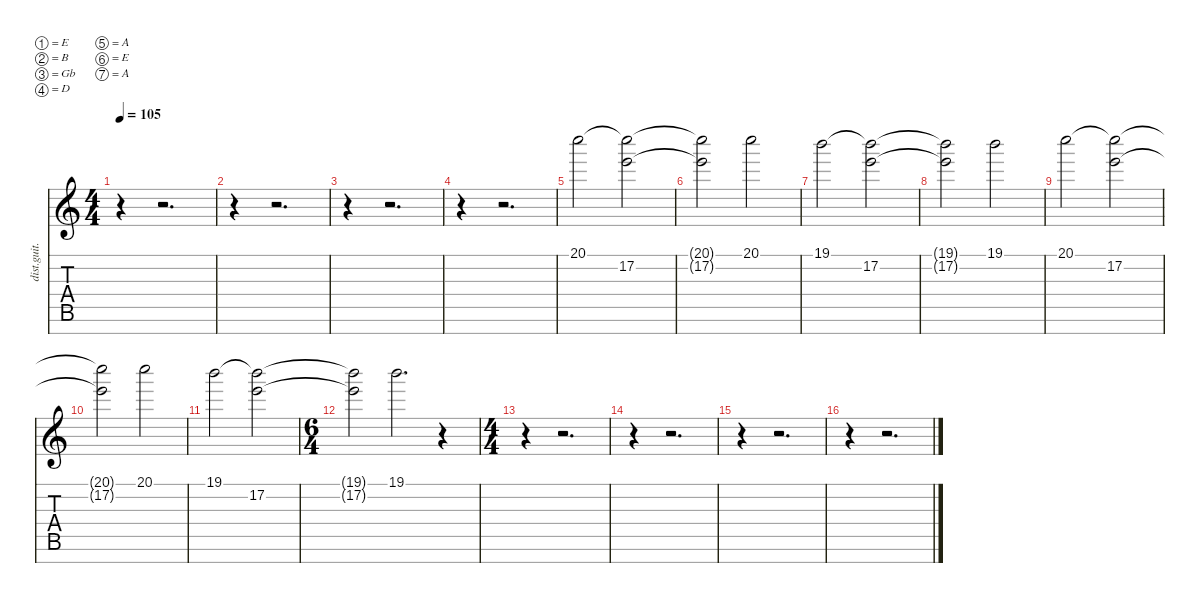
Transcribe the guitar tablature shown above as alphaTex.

\defaultSystemsLayout 4
\hideDynamics
\bracketExtendMode nobrackets
\track ("Ambience" "dist.guit.") {instrument distortionguitar}
\staff {score tabs}
\tuning (E4 B3 Gb3 D3 A2 E2 A1)
\ts (4 4)
\tempo 105
\clef g2
\ks c
r.4{dy mf} r.2{d} |
r.4 r.2{d} |
r.4 r.2{d} |
r.4 r.2{d} |
20.1.2 (20.1{t} 17.2).2 |
(20.1{t} 17.2{t}).2 20.1.2 |
19.1.2 (19.1{t} 17.2).2 |
(19.1{t} 17.2{t}).2 19.1.2 |
20.1.2 (20.1{t} 17.2).2 |
(20.1{t} 17.2{t}).2 20.1.2 |
19.1.2 (19.1{t} 17.2).2 |
\ts (6 4)
\beaming (8 2 2 2 6)
(19.1{t} 17.2{t}).2 19.1.2{d} r.4 |
\ts (4 4)
\beaming (8 2 2 2 2)
r.4 r.2{d} |
r.4 r.2{d} |
r.4 r.2{d} |
r.4 r.2{d}
